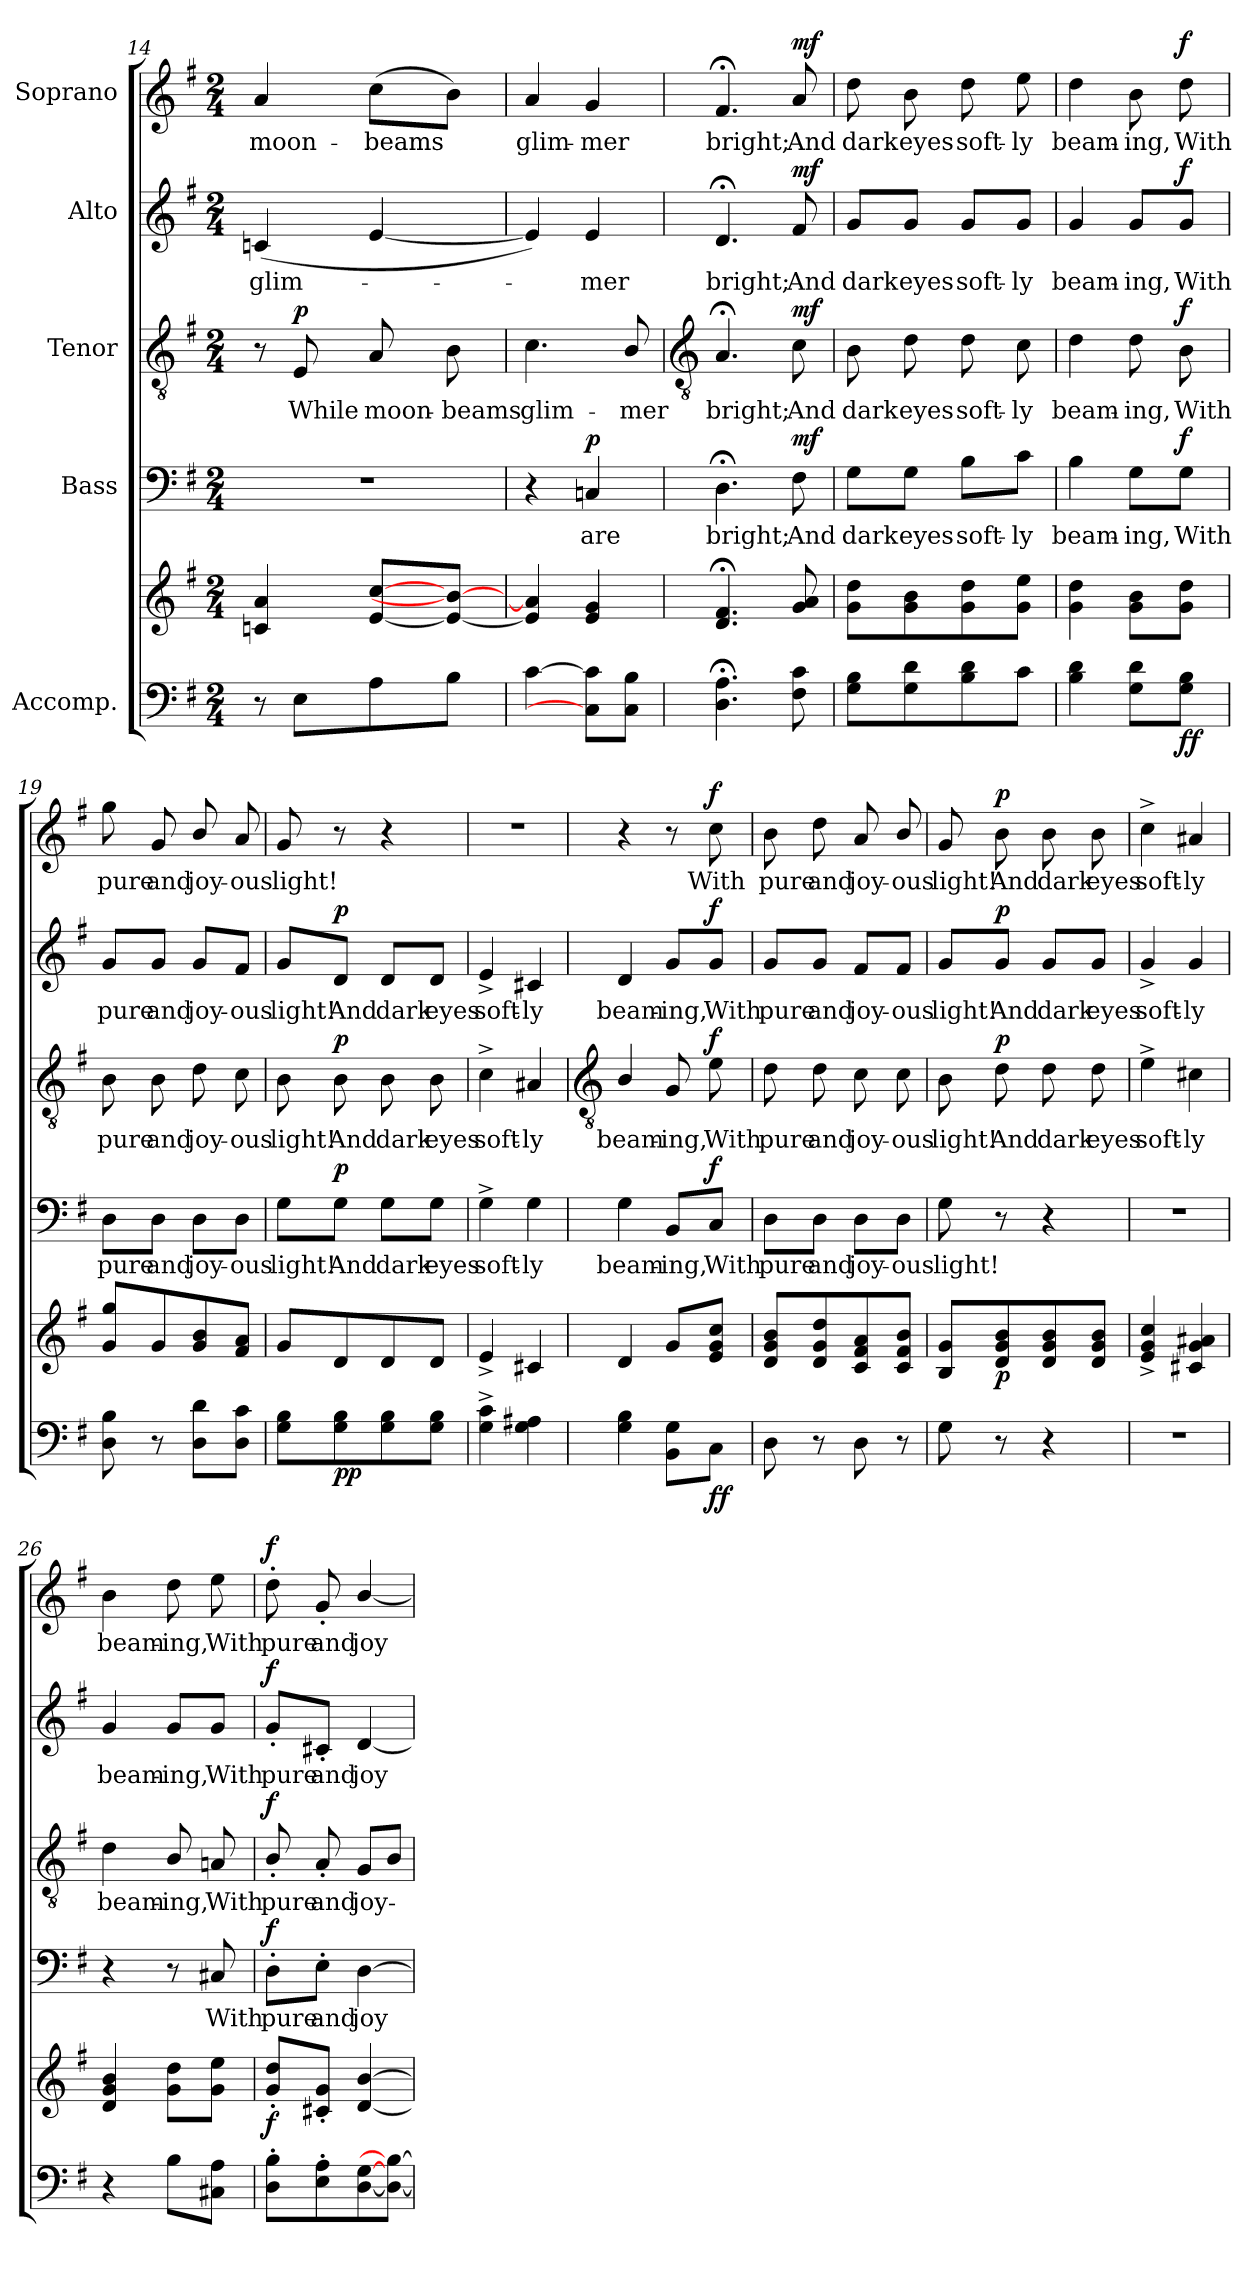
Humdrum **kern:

**kern	**kern	**dynam	**kern	**text	**dynam	**kern	**text	**dynam	**kern	**text	**dynam	**kern	**text	**dynam
*part5	*part5	*part5	*part4	*part4	*part4	*part3	*part3	*part3	*part2	*part2	*part2	*part1	*part1	*part1
*staff6	*staff5	*staff5/6	*staff4	*staff4	*staff4	*staff3	*staff3	*staff3	*staff2	*staff2	*staff2	*staff1	*staff1	*staff1
*I"Accomp.	*	*	*I"Bass	*	*	*I"Tenor	*	*	*I"Alto	*	*	*I"Soprano	*	*
*clefF4	*clefG2	*	*clefF4	*	*	*clefGv2	*	*	*clefG2	*	*	*clefG2	*	*
*k[f#]	*k[f#]	*	*k[f#]	*	*	*k[f#]	*	*	*k[f#]	*	*	*k[f#]	*	*
*G:	*G:	*	*G:	*	*	*G:	*	*	*G:	*	*	*G:	*	*
*M2/4	*M2/4	*	*M2/4	*	*	*M2/4	*	*	*M2/4	*	*	*M2/4	*	*
=14	=14	=14	=14	=14	=14	=14	=14	=14	=14	=14	=14	=14	=14	=14
!	!	!	!LO:N:vis=1	!	!	!	!	!	!	!LO:LY:b	!	!	!LO:LY:b	!
8r	4cn 4a	.	2r	.	.	8r	.	.	(<4cn	glim-	.	4a	moon-	.
!	!	!	!	!	!	!	!LO:LY:b	!LO:DY:b	!	!	!	!	!	!
8EL	.	.	.	.	.	8E	While	p	.	.	.	.	.	.
!	!	!	!	!	!	!	!LO:LY:b	!	!	!	!	!	!LO:LY:b	!
8A	[8e [8ccL	.	.	.	.	8A	moon-	.	[4e	.	.	(>8ccL	-beams	.
!	!	!	!	!	!	!	!LO:LY:b	!	!	!	!	!	!	!
8BJ	8e_ 8b_J	.	.	.	.	8B	-beams	.	.	.	.	8bJ)	.	.
=15	=15	=15	=15	=15	=15	=15	=15	=15	=15	=15	=15	=15	=15	=15
!	!	!	!	!	!	!	!LO:LY:b	!	!	!	!	!	!LO:LY:b	!
[4c	4e] 4a]	.	4r	.	.	4.c	glim-	.	4e])	.	.	4a	glim-	.
!	!	!	!	!LO:LY:b	!LO:DY:b	!	!	!	!	!LO:LY:b	!	!	!LO:LY:b	!
8C] 8c]L	4e 4g	.	4Cn	are	p	.	.	.	4e	mer	.	4g	-mer	.
!	!	!	!	!	!	!	!LO:LY:b	!	!	!	!	!	!	!
8C\ 8B\J	.	.	.	.	.	8B/	-mer	.	.	.	.	.	.	.
!!LO:LB:g=z
=16	=16	=16	=16	=16	=16	=16	=16	=16	=16	=16	=16	=16	=16	=16
*	*	*	*	*	*	*clefGv2	*	*	*	*	*	*	*	*
!	!	!	!	!LO:LY:b	!	!	!LO:LY:b	!	!	!LO:LY:b	!	!	!LO:LY:b	!
4.D;< 4.A;<	4.d;< 4.f#;<	.	4.D;<	bright;	.	4.A;<	bright;	.	4.d;<	bright;	.	4.f#;<	bright;	.
!	!	!LO:DY:b=2	!	!LO:LY:b	!	!	!LO:LY:b	!	!	!LO:LY:b	!	!	!LO:LY:b	!
!	!	!LO:DY:n=1:b	!	!	!LO:DY:b	!	!	!LO:DY:b	!	!	!LO:DY:b	!	!	!LO:DY:b
8F# 8c	8g 8a	mf mf	8F#	And	mf	8c	And	mf	8f#	And	mf	8a	And	mf
=17	=17	=17	=17	=17	=17	=17	=17	=17	=17	=17	=17	=17	=17	=17
!	!	!	!	!LO:LY:b	!	!	!LO:LY:b	!	!	!LO:LY:b	!	!	!LO:LY:b	!
8G 8BL	8g 8ddL	.	8G\L	dark	.	8B	dark	.	8g/L	dark	.	8dd	dark	.
!	!	!	!	!LO:LY:b	!	!	!LO:LY:b	!	!	!LO:LY:b	!	!	!LO:LY:b	!
8G 8d	8g 8b	.	8G\J	eyes	.	8d	eyes	.	8g/J	eyes	.	8b	eyes	.
!	!	!	!	!LO:LY:b	!	!	!LO:LY:b	!	!	!LO:LY:b	!	!	!LO:LY:b	!
8B 8d	8g 8dd	.	8B\L	soft-	.	8d	soft-	.	8g/L	soft-	.	8dd	soft-	.
!	!	!	!	!LO:LY:b	!	!	!LO:LY:b	!	!	!LO:LY:b	!	!	!LO:LY:b	!
8cJ	8g 8eeJ	.	8c\J	-ly	.	8c	-ly	.	8g/J	-ly	.	8ee	-ly	.
=18	=18	=18	=18	=18	=18	=18	=18	=18	=18	=18	=18	=18	=18	=18
!	!	!	!	!LO:LY:b	!	!	!LO:LY:b	!	!	!LO:LY:b	!	!	!LO:LY:b	!
4B 4d	4g 4dd	.	4B	beam-	.	4d	beam-	.	4g	beam-	.	4dd	beam-	.
!	!	!	!	!LO:LY:b	!	!	!LO:LY:b	!	!	!LO:LY:b	!	!	!LO:LY:b	!
8G 8dL	8g 8bL	.	8G\L	-ing,	.	8d	-ing,	.	8g/L	-ing,	.	8b	-ing,	.
!	!	!LO:DY:b=2	!	!LO:LY:b	!	!	!LO:LY:b	!	!	!LO:LY:b	!	!	!LO:LY:b	!
!	!	!LO:DY:n=1:b	!	!	!LO:DY:b	!	!	!LO:DY:b	!	!	!LO:DY:b	!	!	!LO:DY:b
8G 8BJ	8g 8ddJ	f f	8G\J	With	f	8B	With	f	8g/J	With	f	8dd	With	f
=19	=19	=19	=19	=19	=19	=19	=19	=19	=19	=19	=19	=19	=19	=19
!	!	!	!	!LO:LY:b	!	!	!LO:LY:b	!	!	!LO:LY:b	!	!	!LO:LY:b	!
8D 8B	8g 8ggL	.	8D\L	pure	.	8B	pure	.	8g/L	pure	.	8gg	pure	.
!	!	!	!	!LO:LY:b	!	!	!LO:LY:b	!	!	!LO:LY:b	!	!	!LO:LY:b	!
8r	8g	.	8D\J	and	.	8B	and	.	8g/J	and	.	8g	and	.
!	!	!	!	!LO:LY:b	!	!	!LO:LY:b	!	!	!LO:LY:b	!	!	!LO:LY:b	!
8D 8dL	8g/ 8b/	.	8D\L	joy-	.	8d	joy-	.	8g/L	joy-	.	8b/	joy-	.
!	!	!	!	!LO:LY:b	!	!	!LO:LY:b	!	!	!LO:LY:b	!	!	!LO:LY:b	!
8D 8cJ	8f# 8aJ	.	8D\J	-ous	.	8c	-ous	.	8f#/J	-ous	.	8a	-ous	.
=20	=20	=20	=20	=20	=20	=20	=20	=20	=20	=20	=20	=20	=20	=20
!	!	!	!	!LO:LY:b	!	!	!LO:LY:b	!	!	!LO:LY:b	!	!	!LO:LY:b	!
8G 8BL	8gL	.	8G\L	light!	.	8B	light!	.	8g/L	light!	.	8g	light!	.
!	!	!LO:DY:b=2	!	!LO:LY:b	!	!	!LO:LY:b	!	!	!LO:LY:b	!	!	!	!
!	!	!LO:DY:n=1:b	!	!	!LO:DY:b	!	!	!LO:DY:b	!	!	!LO:DY:b	!	!	!
8G 8B	8d	p p	8G\J	And	p	8B	And	p	8d/J	And	p	8r	.	.
!	!	!	!	!LO:LY:b	!	!	!LO:LY:b	!	!	!LO:LY:b	!	!	!	!
8G 8B	8d	.	8G\L	dark	.	8B	dark	.	8d/L	dark	.	4r	.	.
!	!	!	!	!LO:LY:b	!	!	!LO:LY:b	!	!	!LO:LY:b	!	!	!	!
8G 8BJ	8dJ	.	8G\J	eyes	.	8B	eyes	.	8d/J	eyes	.	.	.	.
=21	=21	=21	=21	=21	=21	=21	=21	=21	=21	=21	=21	=21	=21	=21
!	!	!	!	!LO:LY:b	!	!	!LO:LY:b	!	!	!LO:LY:b	!	!LO:N:vis=1	!	!
4G^ 4c^	4e^	.	4G^	soft-	.	4c^	soft-	.	4e^	soft-	.	2r	.	.
!	!	!	!	!LO:LY:b	!	!	!LO:LY:b	!	!	!LO:LY:b	!	!	!	!
4G 4A#X	4c#X	.	4G	-ly	.	4A#X	-ly	.	4c#X	-ly	.	.	.	.
!!LO:LB:g=z
=22	=22	=22	=22	=22	=22	=22	=22	=22	=22	=22	=22	=22	=22	=22
*	*	*	*	*	*	*clefGv2	*	*	*	*	*	*	*	*
!	!	!	!	!LO:LY:b	!	!	!LO:LY:b	!	!	!LO:LY:b	!	!	!	!
4G 4B	4d	.	4G	beam-	.	4B/	beam-	.	4d	beam-	.	4r	.	.
!	!	!	!	!LO:LY:b	!	!	!LO:LY:b	!	!	!LO:LY:b	!	!	!	!
8BB 8GL	8gL	.	8BB/L	-ing,	.	8G	-ing,	.	8g/L	-ing,	.	8r	.	.
!	!	!LO:DY:b=2	!	!LO:LY:b	!	!	!LO:LY:b	!	!	!LO:LY:b	!	!	!LO:LY:b	!
!	!	!LO:DY:n=1:b	!	!	!LO:DY:b	!	!	!LO:DY:b	!	!	!LO:DY:b	!	!	!LO:DY:b
8CJ	8e 8g 8ccJ	f f	8C/J	With	f	8e	With	f	8g/J	With	f	8cc	With	f
=23	=23	=23	=23	=23	=23	=23	=23	=23	=23	=23	=23	=23	=23	=23
!	!	!	!	!LO:LY:b	!	!	!LO:LY:b	!	!	!LO:LY:b	!	!	!LO:LY:b	!
8D	8d 8g 8bL	.	8D\L	pure	.	8d	pure	.	8g/L	pure	.	8b	pure	.
!	!	!	!	!LO:LY:b	!	!	!LO:LY:b	!	!	!LO:LY:b	!	!	!LO:LY:b	!
8r	8d 8g 8dd	.	8D\J	and	.	8d	and	.	8g/J	and	.	8dd	and	.
!	!	!	!	!LO:LY:b	!	!	!LO:LY:b	!	!	!LO:LY:b	!	!	!LO:LY:b	!
8D	8c 8f# 8a	.	8D\L	joy-	.	8c	joy-	.	8f#/L	joy-	.	8a	joy-	.
!	!	!	!	!LO:LY:b	!	!	!LO:LY:b	!	!	!LO:LY:b	!	!	!LO:LY:b	!
8r	8c 8f# 8bJ	.	8D\J	-ous	.	8c	-ous	.	8f#/J	-ous	.	8b/	-ous	.
=24	=24	=24	=24	=24	=24	=24	=24	=24	=24	=24	=24	=24	=24	=24
!	!	!	!	!LO:LY:b	!	!	!LO:LY:b	!	!	!LO:LY:b	!	!	!LO:LY:b	!
8G	8B 8gL	.	8G	light!	.	8B	light!	.	8g/L	light!	.	8g	light!	.
!	!	!LO:DY:b	!	!	!	!	!LO:LY:b	!LO:DY:b	!	!LO:LY:b	!LO:DY:b	!	!LO:LY:b	!LO:DY:b
8r	8d 8g 8b	p	8r	.	.	8d	And	p	8g/J	And	p	8b	And	p
!	!	!	!	!	!	!	!LO:LY:b	!	!	!LO:LY:b	!	!	!LO:LY:b	!
4r	8d 8g 8b	.	4r	.	.	8d	dark	.	8g/L	dark	.	8b	dark	.
!	!	!	!	!	!	!	!LO:LY:b	!	!	!LO:LY:b	!	!	!LO:LY:b	!
.	8d 8g 8bJ	.	.	.	.	8d	eyes	.	8g/J	eyes	.	8b	eyes	.
=25	=25	=25	=25	=25	=25	=25	=25	=25	=25	=25	=25	=25	=25	=25
!LO:N:vis=1	!	!	!LO:N:vis=1	!	!	!	!LO:LY:b	!	!	!LO:LY:b	!	!	!LO:LY:b	!
2r	4e^ 4g^ 4cc^	.	2r	.	.	4e^	soft-	.	4g^	soft-	.	4cc^	soft-	.
!	!	!	!	!	!	!	!LO:LY:b	!	!	!LO:LY:b	!	!	!LO:LY:b	!
.	4c#X 4g 4a#X	.	.	.	.	4c#X	-ly	.	4g	-ly	.	4a#X	-ly	.
=26	=26	=26	=26	=26	=26	=26	=26	=26	=26	=26	=26	=26	=26	=26
!	!	!	!	!	!	!	!LO:LY:b	!	!	!LO:LY:b	!	!	!LO:LY:b	!
4r	4d 4g 4b	.	4r	.	.	4d	beam-	.	4g	beam-	.	4b	beam-	.
!	!	!	!	!	!	!	!LO:LY:b	!	!	!LO:LY:b	!	!	!LO:LY:b	!
8BL	8g 8ddL	.	8r	.	.	8B/	-ing,	.	8g/L	-ing,	.	8dd	-ing,	.
!	!	!	!	!LO:LY:b	!	!	!LO:LY:b	!	!	!LO:LY:b	!	!	!LO:LY:b	!
8C#X 8AJ	8g 8eeJ	.	8C#X	With	.	8An	With	.	8g/J	With	.	8ee	With	.
=27	=27	=27	=27	=27	=27	=27	=27	=27	=27	=27	=27	=27	=27	=27
!	!	!LO:DY:b	!	!LO:LY:b	!LO:DY:b	!	!LO:LY:b	!LO:DY:b	!	!LO:LY:b	!LO:DY:b	!	!LO:LY:b	!LO:DY:b
8D' 8B'L	8g' 8dd'L	f	8D'\L	pure	f	8B'/	pure	f	8g'/L	pure	f	8dd'	pure	f
!	!	!	!	!LO:LY:b	!	!	!LO:LY:b	!	!	!LO:LY:b	!	!	!LO:LY:b	!
8E' 8A'	8c#X' 8g'J	.	8E'\J	and	.	8A'	and	.	8c#X'/J	and	.	8g'	and	.
!	!	!	!	!LO:LY:b	!	!	!LO:LY:b	!	!	!LO:LY:b	!	!	!LO:LY:b	!
[8D [8G	[4d/ [4b/	.	[4D	joy-	.	8GL	joy-	.	[4d	joy-	.	[4b/	joy-	.
8D_ 8B_J	.	.	.	.	.	8BJ	.	.	.	.	.	.	.	.
=	=	=	=	=	=	=	=	=	=	=	=	=	=	=
*-	*-	*-	*-	*-	*-	*-	*-	*-	*-	*-	*-	*-	*-	*-
